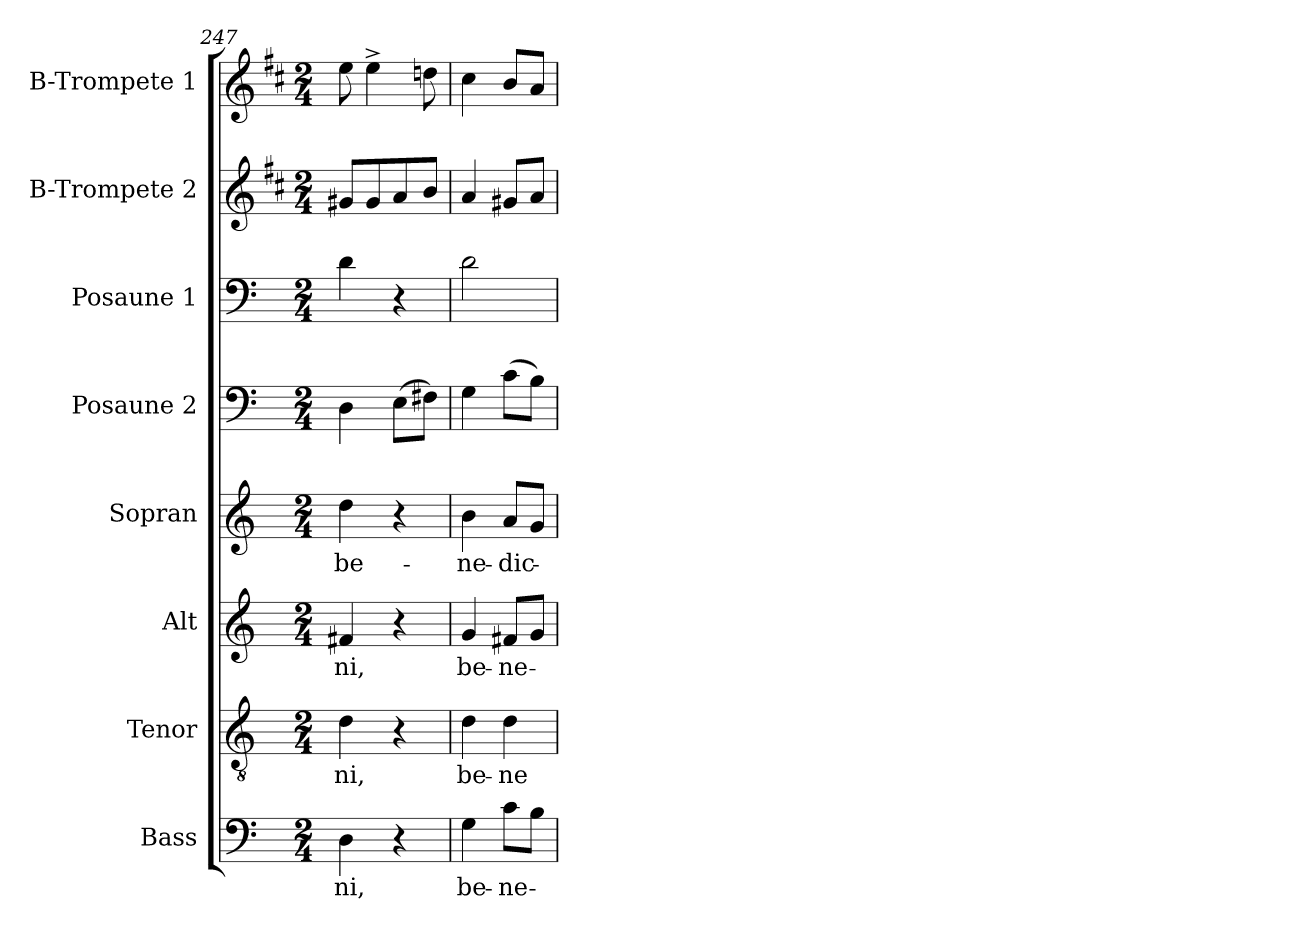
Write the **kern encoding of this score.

**kern	**text	**kern	**text	**kern	**text	**kern	**text	**kern	**kern	**kern	**kern
*part8	*part8	*part7	*part7	*part6	*part6	*part5	*part5	*part4	*part3	*part2	*part1
*staff8	*staff8	*staff7	*staff7	*staff6	*staff6	*staff5	*staff5	*staff4	*staff3	*staff2	*staff1
*I"Bass	*	*I"Tenor	*	*I"Alt	*	*I"Sopran	*	*I"Posaune 2	*I"Posaune 1	*I"B-Trompete 2	*I"B-Trompete 1
*I'B.	*	*I'T.	*	*I'A.	*	*I'S.	*	*I'Pos. 2	*I'Pos. 1	*I'B Trp. 2	*I'B Trp. 1
*clefF4	*	*clefGv2	*	*clefG2	*	*clefG2	*	*clefF4	*clefF4	*clefG2	*clefG2
*	*	*	*	*	*	*	*	*	*	*ITrd1c2	*ITrd1c2
*k[]	*	*k[]	*	*k[]	*	*k[]	*	*k[]	*k[]	*k[]	*k[]
*C:	*	*C:	*	*C:	*	*C:	*	*C:	*C:	*C:	*C:
*M2/4	*	*M2/4	*	*M2/4	*	*M2/4	*	*M2/4	*M2/4	*M2/4	*M2/4
=247	=247	=247	=247	=247	=247	=247	=247	=247	=247	=247	=247
!	!LO:LY:b	!	!LO:LY:b	!	!LO:LY:b	!	!LO:LY:b	!	!	!	!
4D\	-ni,	4d\	-ni,	4f#X/	-ni,	4dd\	be-	4D\	4d\	8f#X/L	8dd\
.	.	.	.	.	.	.	.	.	.	8f#/	4dd^>\
4r	.	4r	.	4r	.	4r	.	(>8E\L	4r	8g/	.
.	.	.	.	.	.	.	.	8F#X\J)	.	8a/J	8ccn\
=248	=248	=248	=248	=248	=248	=248	=248	=248	=248	=248	=248
!	!LO:LY:b	!	!LO:LY:b	!	!LO:LY:b	!	!LO:LY:b	!	!	!	!
4G\	be-	4d\	be-	4g/	be-	4b\	-ne-	4G\	2d\	4g/	4b\
!	!LO:LY:b	!	!LO:LY:b	!	!LO:LY:b	!	!LO:LY:b	!	!	!	!
8c\L	-ne-	4d\	-ne-	8f#X/L	-ne-	8a/L	-dic-	(>8c\L	.	8f#X/L	8a/L
8B\J	.	.	.	8g/J	.	8g/J	.	8B\J)	.	8g/J	8g/J
=	=	=	=	=	=	=	=	=	=	=	=
*-	*-	*-	*-	*-	*-	*-	*-	*-	*-	*-	*-
